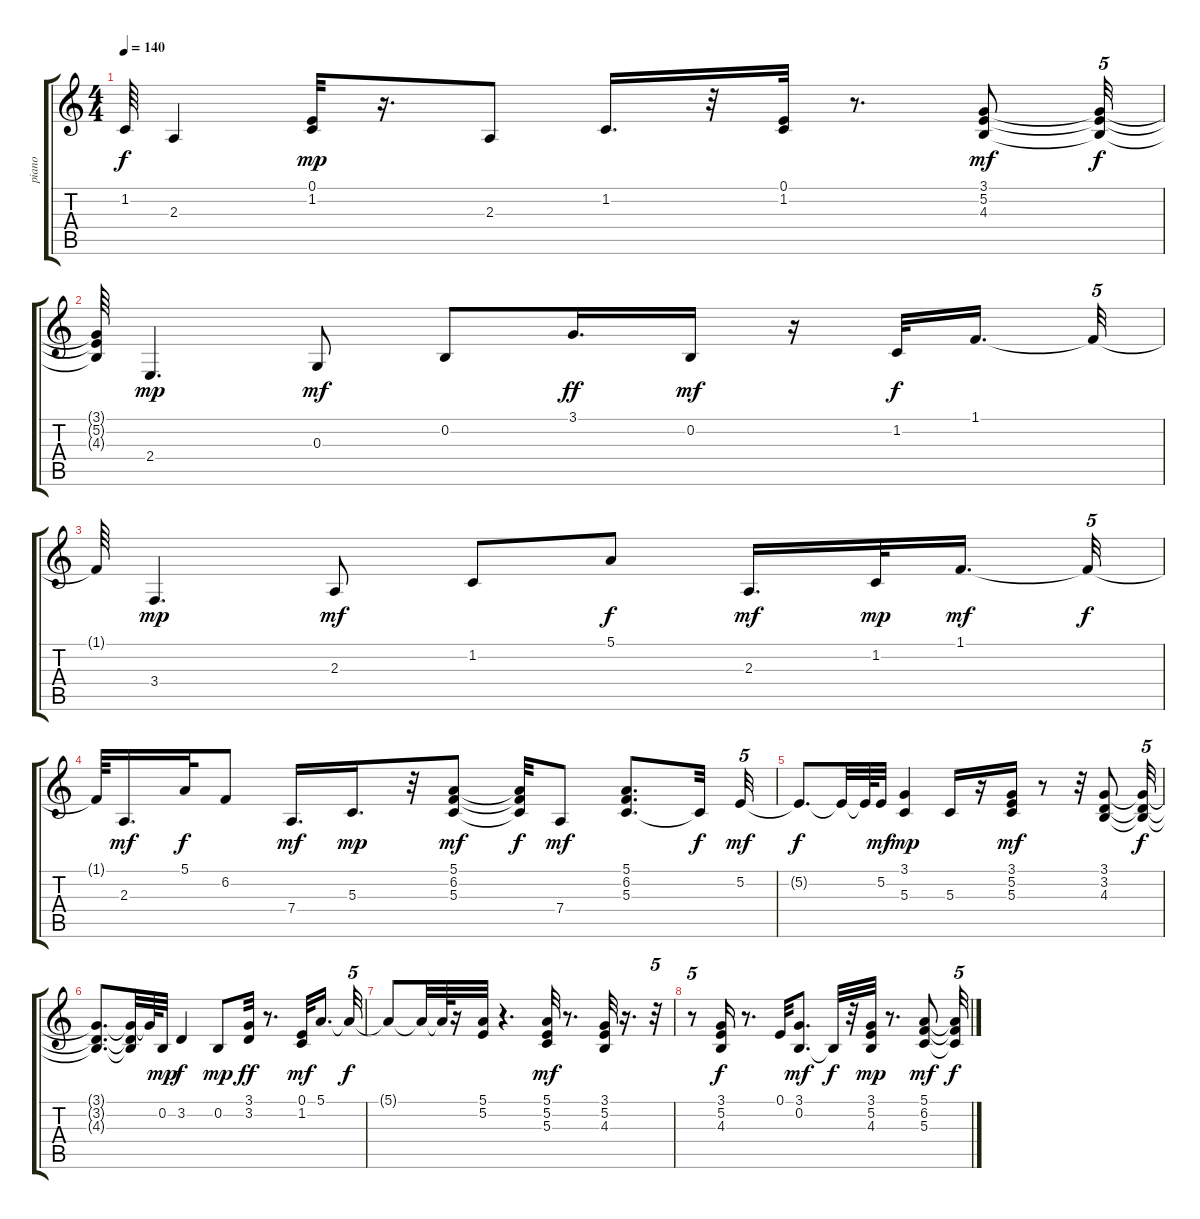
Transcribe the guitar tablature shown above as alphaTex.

\track ("piano" "piano") {instrument acousticgrandpiano}
\staff {score tabs}
\tuning (E4 B3 G3 D3 A2 E2) {hide}
\ts (4 4)
\tempo 140
\clef g2
\ks c
1.2{t}.64{dy f} 2.3.4 (0.1 1.2).32{dy mp} r.16{d} 2.3.8 1.2.16{d} r.32 (0.1 1.2).32 r.8{d} (3.1 5.2 4.3).8{dy mf} (3.1{t} 5.2{t} 4.3{t}).32{tu (5 4) dy f} |
(3.1{t} 5.2{t} 4.3{t}).64 2.4.4{d dy mp} 0.3.8{dy mf} 0.2.8 3.1.16{d dy ff} 0.2.16{dy mf} r.16 1.2.32{dy f} 1.1.16{d} 1.1{t}.32{tu (5 4)} |
1.1{t}.64 3.4.4{d dy mp} 2.3.8{dy mf} 1.2.8 5.1.8{dy f} 2.3.16{d dy mf} 1.2.32{dy mp} 1.1.16{d dy mf} 1.1{t}.32{tu (5 4) dy f} |
1.1{t}.64 2.3.16{d dy mf} 5.1.32{dy f} 6.2.8 7.4.16{d dy mf} 5.3.16{d dy mp} r.32 (5.1 6.2 5.3).8{dy mf} (5.1{t} 6.2{t} 5.3{t}).32{dy f} 7.4.8{dy mf} (5.1 6.2 5.3).8{d} 5.3{t}.32{dy f} 5.2.32{tu (5 4) dy mf} |
5.2{t}.8{d dy f} 5.2{t}.32 5.2{t}.64 5.2.32{dy mf} (3.1 5.3).4{dy mp} 5.3.16 r.16 (3.1 5.2 5.3).16{dy mf} r.8 r.32 (3.1 3.2 4.3).8 (3.1{t} 3.2{t} 4.3{t}).32{tu (5 4) dy f} |
(3.1{t} 3.2{t} 4.3{t}).8{d} (3.1{t} 3.2{t} 4.3{t}).32 3.1{t}.64 0.2.32{dy mp} 3.2.4{dy f} 0.2.8{dy mp} (3.1 3.2).32{dy ff} r.8{d} (0.1 1.2).32{dy mf} 5.1.16{d} 5.1{t}.32{tu (5 4) dy f} |
5.1{t}.8 5.1{t}.32 5.1{t}.64 r.16 (5.1 5.2).32 r.4{d} (5.1 5.2 5.3).32{dy mf} r.8{d} (3.1 5.2 4.3).32 r.16{d} r.32{tu (5 4)} |
r.8{tu (5 4)} (3.1 5.2 4.3).16{dy f} r.8{d} 0.1.32 (3.1 0.2).8{d dy mf} 0.2{t}.32{dy f} r.32 (3.1 5.2 4.3).32{dy mp} r.8{d} (5.1 6.2 5.3).8{dy mf} (5.1{t} 6.2{t} 5.3{t}).32{tu (5 4) dy f}
